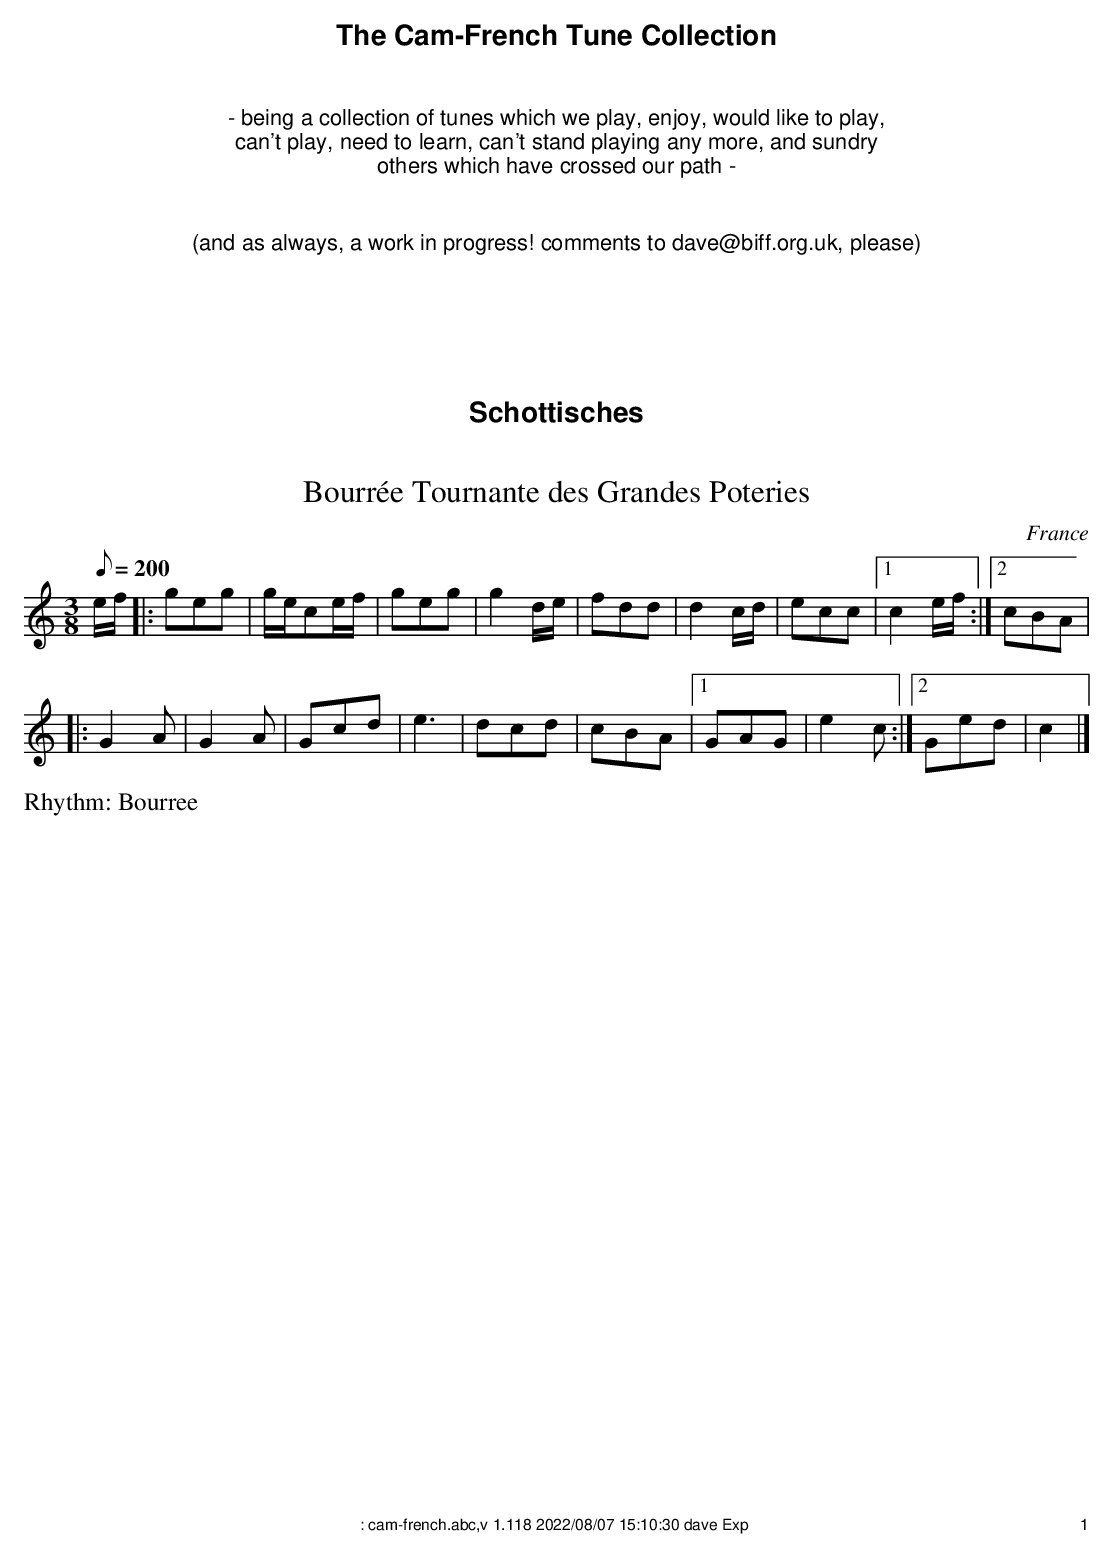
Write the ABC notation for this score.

X:1
T:Bourr\'ee Tournante des Grandes Poteries
O:France
M:3/8
L:1/8
Q:200
K:C
e/f/|:geg |g/e/ce/f/|geg|g2 d/e/|fdd|d2 c/d/|ecc|1 c2 e/f/:|2 cBA|
|:G2A|G2A|Gcd|e3|dcd|cBA|1 GAG|e2c:|2 Ged|c2|]
